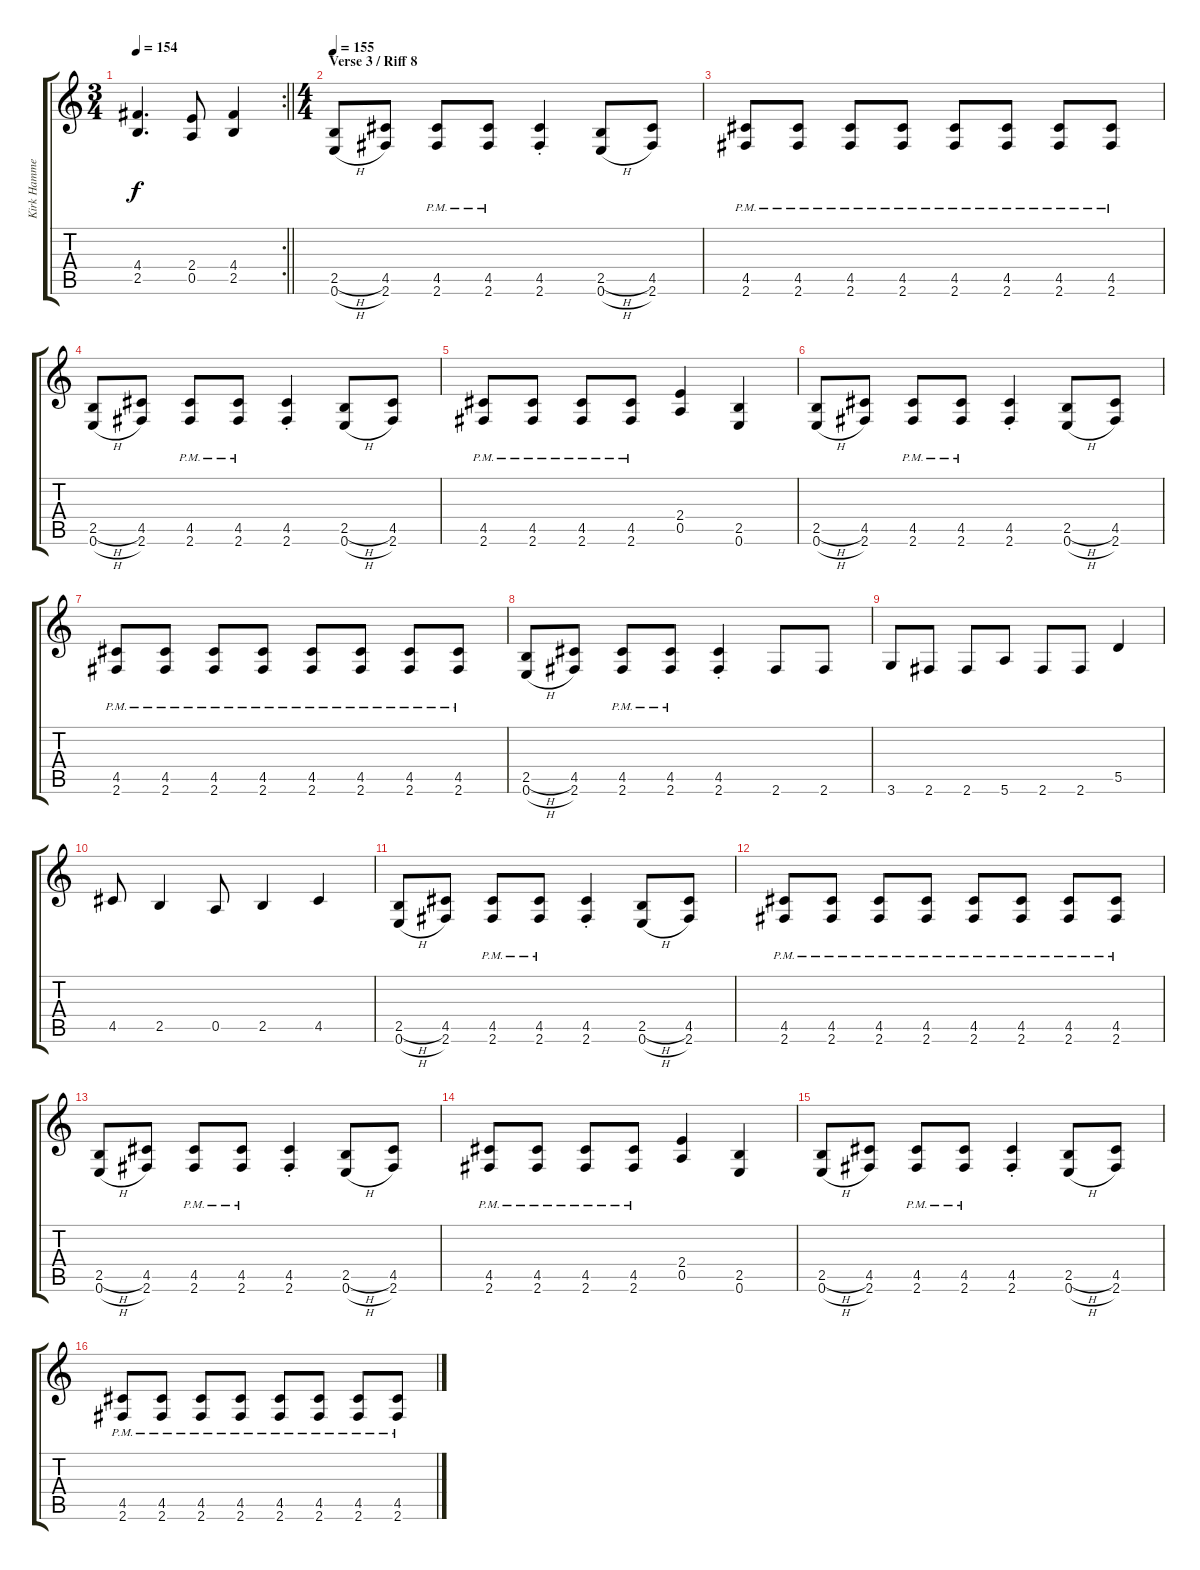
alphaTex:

\track ("Kirk Hammett Riff" "Kirk Hamme") {instrument distortionguitar}
\staff {score tabs}
\tuning (E4 B3 G3 D3 A2 E2) {hide}
\rc 2
\ts (3 4)
\tempo 154
\clef g2
\barLineRight lightlight
\ks c
(4.4 2.5).4{d dy f} (2.4 0.5).8 (4.4 2.5).4 |
\ts (4 4)
\section ("" "Verse 3 / Riff 8")
\tempo 154
\tempo 155
(2.5{h} 0.6{h}).8 (4.5 2.6).8 (4.5{pm} 2.6{pm}).8 (4.5{pm} 2.6{pm}).8 (4.5{st} 2.6{st}).4 (2.5{h} 0.6{h}).8 (4.5 2.6).8 |
(4.5{pm} 2.6{pm}).8 (4.5{pm} 2.6{pm}).8 (4.5{pm} 2.6{pm}).8 (4.5{pm} 2.6{pm}).8 (4.5{pm} 2.6{pm}).8 (4.5{pm} 2.6{pm}).8 (4.5{pm} 2.6{pm}).8 (4.5{pm} 2.6{pm}).8 |
(2.5{h} 0.6{h}).8 (4.5 2.6).8 (4.5{pm} 2.6{pm}).8 (4.5{pm} 2.6{pm}).8 (4.5{st} 2.6{st}).4 (2.5{h} 0.6{h}).8 (4.5 2.6).8 |
(4.5{pm} 2.6{pm}).8 (4.5{pm} 2.6{pm}).8 (4.5{pm} 2.6{pm}).8 (4.5{pm} 2.6{pm}).8 (2.4 0.5).4 (2.5 0.6).4 |
(2.5{h} 0.6{h}).8 (4.5 2.6).8 (4.5{pm} 2.6{pm}).8 (4.5{pm} 2.6{pm}).8 (4.5{st} 2.6{st}).4 (2.5{h} 0.6{h}).8 (4.5 2.6).8 |
(4.5{pm} 2.6{pm}).8 (4.5{pm} 2.6{pm}).8 (4.5{pm} 2.6{pm}).8 (4.5{pm} 2.6{pm}).8 (4.5{pm} 2.6{pm}).8 (4.5{pm} 2.6{pm}).8 (4.5{pm} 2.6{pm}).8 (4.5{pm} 2.6{pm}).8 |
(2.5{h} 0.6{h}).8 (4.5 2.6).8 (4.5{pm} 2.6{pm}).8 (4.5{pm} 2.6{pm}).8 (4.5{st} 2.6{st}).4 2.6.8 2.6.8 |
3.6.8 2.6.8 2.6.8 5.6.8 2.6.8 2.6.8 5.5.4 |
4.5.8 2.5.4 0.5.8 2.5.4 4.5.4 |
(2.5{h} 0.6{h}).8 (4.5 2.6).8 (4.5{pm} 2.6{pm}).8 (4.5{pm} 2.6{pm}).8 (4.5{st} 2.6{st}).4 (2.5{h} 0.6{h}).8 (4.5 2.6).8 |
(4.5{pm} 2.6{pm}).8 (4.5{pm} 2.6{pm}).8 (4.5{pm} 2.6{pm}).8 (4.5{pm} 2.6{pm}).8 (4.5{pm} 2.6{pm}).8 (4.5{pm} 2.6{pm}).8 (4.5{pm} 2.6{pm}).8 (4.5{pm} 2.6{pm}).8 |
(2.5{h} 0.6{h}).8 (4.5 2.6).8 (4.5{pm} 2.6{pm}).8 (4.5{pm} 2.6{pm}).8 (4.5{st} 2.6{st}).4 (2.5{h} 0.6{h}).8 (4.5 2.6).8 |
(4.5{pm} 2.6{pm}).8 (4.5{pm} 2.6{pm}).8 (4.5{pm} 2.6{pm}).8 (4.5{pm} 2.6{pm}).8 (2.4 0.5).4 (2.5 0.6).4 |
(2.5{h} 0.6{h}).8 (4.5 2.6).8 (4.5{pm} 2.6{pm}).8 (4.5{pm} 2.6{pm}).8 (4.5{st} 2.6{st}).4 (2.5{h} 0.6{h}).8 (4.5 2.6).8 |
(4.5{pm} 2.6{pm}).8 (4.5{pm} 2.6{pm}).8 (4.5{pm} 2.6{pm}).8 (4.5{pm} 2.6{pm}).8 (4.5{pm} 2.6{pm}).8 (4.5{pm} 2.6{pm}).8 (4.5{pm} 2.6{pm}).8 (4.5{pm} 2.6{pm}).8
